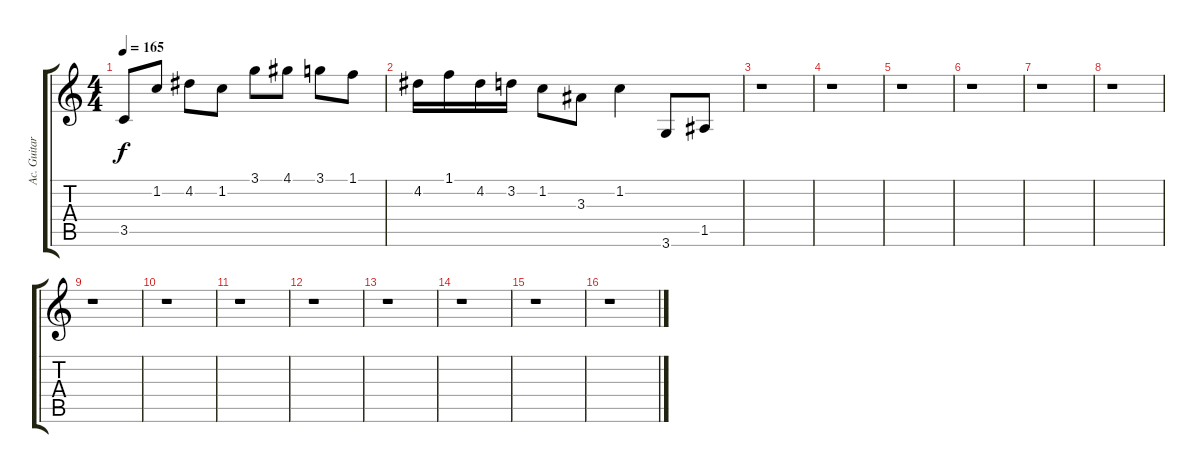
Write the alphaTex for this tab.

\track ("Ac. Guitar 1" "Ac. Guitar") {instrument acousticguitarsteel}
\staff {score tabs}
\tuning (E4 B3 G3 D3 A2 E2) {hide}
\ts (4 4)
\tempo 165
\clef g2
\ks c
3.5.8{dy f} 1.2.8 4.2.8 1.2.8 3.1.8 4.1.8 3.1.8 1.1.8 |
4.2.16 1.1.16 4.2.16 3.2.16 1.2.8 3.3.8 1.2.4 3.6.8 1.5.8 |
r.1 |
r.1 |
r.1 |
r.1 |
r.1 |
r.1 |
r.1 |
r.1 |
r.1 |
r.1 |
r.1 |
r.1 |
r.1 |
r.1
